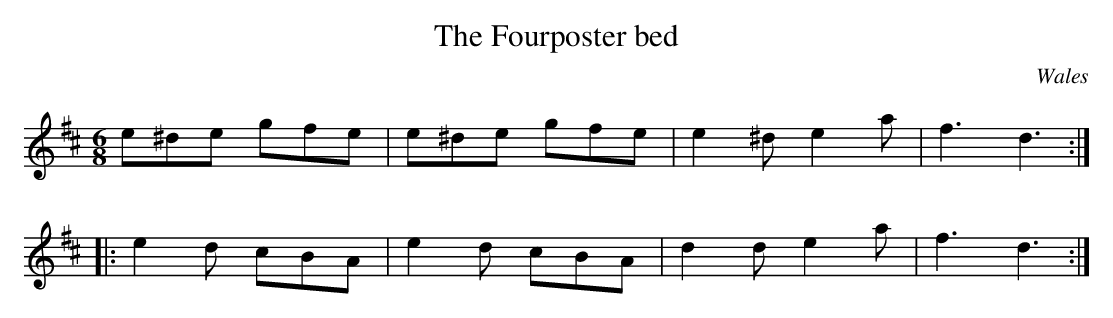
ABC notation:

X:1
T:Fourposter bed, The
O:Wales
M:6/8
L:1/8
K:D
e^de gfe|e^de gfe|e2^d e2a|f3 d3:|!
|:e2d cBA|e2d cBA|d2d e2a|f3 d3:|!
